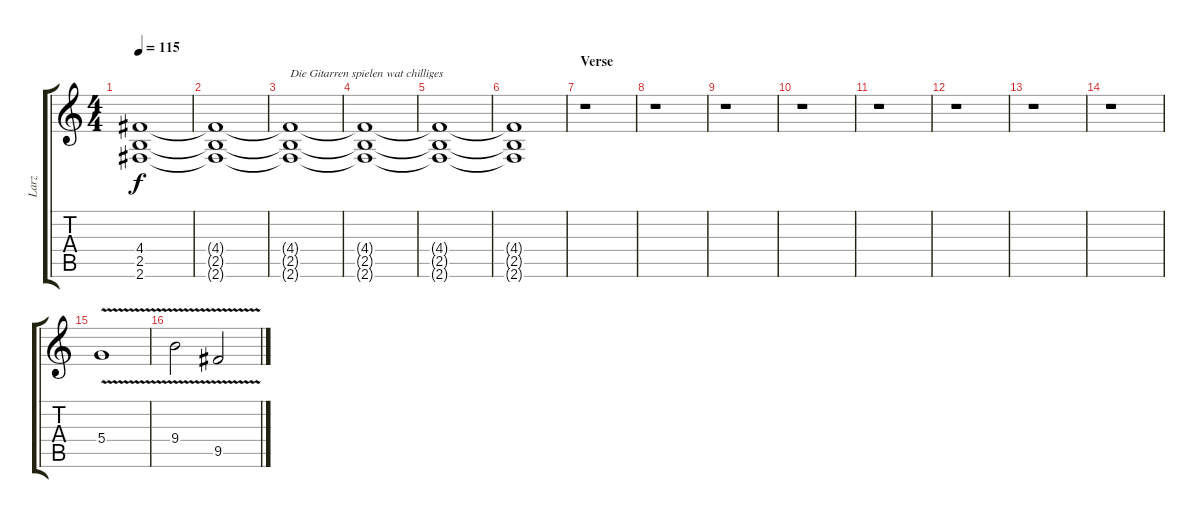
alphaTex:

\track ("Larz" "Larz") {instrument distortionguitar}
\staff {score tabs}
\tuning (E4 B3 G3 D3 A2 E2) {hide}
\ts (4 4)
\tempo 115
\clef g2
\ks c
(4.4{t} 2.5{t} 2.6{t}).1{dy f} |
(4.4{t} 2.5{t} 2.6{t}).1 |
(4.4{t} 2.5{t} 2.6{t}).1{txt "Die Gitarren spielen wat chilliges"} |
(4.4{t} 2.5{t} 2.6{t}).1 |
(4.4{t} 2.5{t} 2.6{t}).1 |
(4.4{t} 2.5{t} 2.6{t}).1 |
\section ("" "Verse")
r.1 |
r.1 |
r.1 |
r.1 |
r.1 |
r.1 |
r.1 |
r.1 |
5.4{v}.1{volume 15} |
9.4{v}.2 9.5{v}.2
